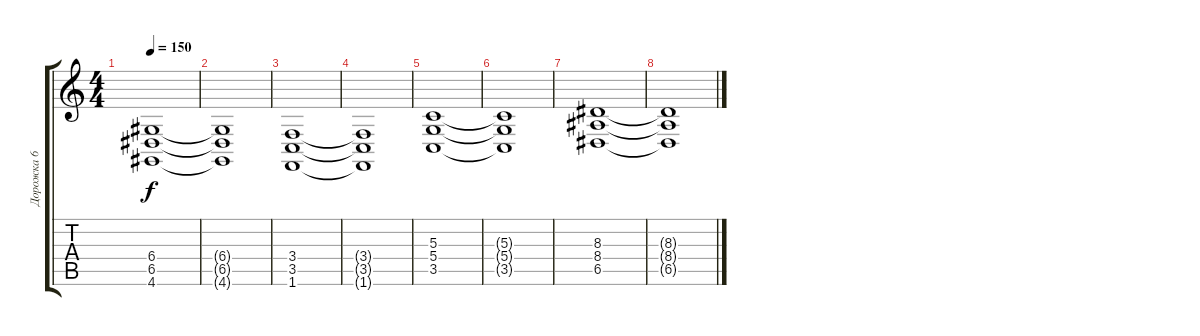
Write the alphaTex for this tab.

\track ("Дорожка 6" "Дорожка 6") {instrument acousticgrandpiano}
\staff {score tabs}
\tuning (E4 B3 G3 D3 A2 E2) {hide}
\ts (4 4)
\tempo 150
\clef g2
\ks c
(6.4 6.5 4.6).1{dy f} |
(6.4{t} 6.5{t} 4.6{t}).1 |
(3.4 3.5 1.6).1 |
(3.4{t} 3.5{t} 1.6{t}).1 |
(5.3 5.4 3.5).1 |
(5.3{t} 5.4{t} 3.5{t}).1 |
(8.3 8.4 6.5).1 |
(8.3{t} 8.4{t} 6.5{t}).1
